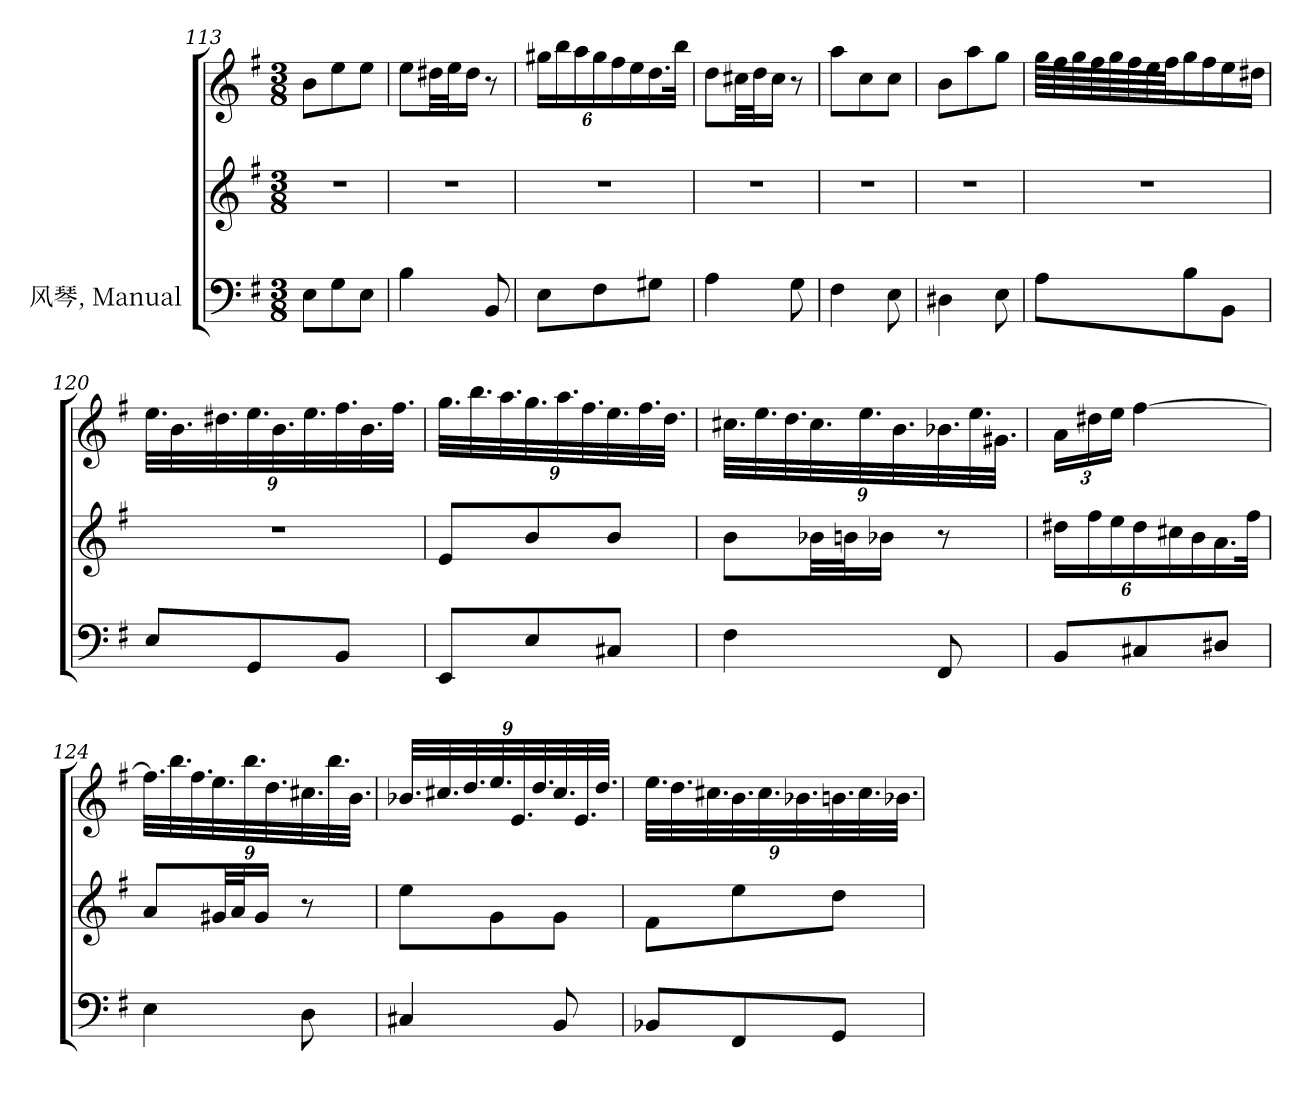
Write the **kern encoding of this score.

**kern	**kern	**kern
*part1	*part1	*part1
*staff3	*staff2	*staff1
*I"风琴, Manual	*	*
*clefF4	*clefG2	*clefG2
*k[f#]	*k[f#]	*k[f#]
*M3/8	*M3/8	*M3/8
=113	=113	=113
8E\L	4.r	8b\L
8G\	.	8ee\
8E\J	.	8ee\J
!!LO:PB:g=z
=114	=114	=114
4B\	4.r	8ee\L
.	.	32dd#X\LL
.	.	32ee\J
.	.	16dd#\JJ
8BB/	.	8r
=115	=115	=115
*	*	*Xbrackettup
8E\L	4.r	24gg#X\LL
.	.	24bb\
.	.	24aa\
8F#\	.	24gg#\
.	.	24ff#\
.	.	24ee\
8G#X\J	.	16.dd\
.	.	32bb\JJk
=116	=116	=116
4A\	4.r	8dd\L
.	.	32cc#X\LL
.	.	32dd\J
.	.	16cc#\JJ
8G\	.	8r
=117	=117	=117
4F#\	4.r	8aa\L
.	.	8cc\
8E\	.	8cc\J
=118	=118	=118
4D#X\	4.r	8b\L
.	.	8aa\
8E\	.	8gg\J
=119	=119	=119
8A\L	4.r	64gg\LLLL
.	.	64ff#\
.	.	64gg\
.	.	64ff#\
.	.	64gg\
.	.	64ff#\
.	.	64ee\
.	.	64ff#\JJ
8B\	.	16gg\
.	.	16ff#\
8BB\J	.	16ee\
.	.	16dd#X\JJ
!!LO:LB:g=z
=120	=120	=120
8E/L	4.r	36.ee\LLL
.	.	36.b\
.	.	36.dd#X\
8GG/	.	36.ee\
.	.	36.b\
.	.	36.ee\
8BB/J	.	36.ff#\
.	.	36.b\
.	.	36.ff#\JJJ
=121	=121	=121
8EE/L	8e/L	36.gg\LLL
.	.	36.bb\
.	.	36.aa\
8E/	8b/	36.gg\
.	.	36.aa\
.	.	36.ff#\
8C#X/J	8b/J	36.ee\
.	.	36.ff#\
.	.	36.dd\JJJ
=122	=122	=122
4F#\	8b\L	36.cc#X\LLL
.	.	36.ee\
.	.	36.dd\
.	32b-X\LL	36.cc#\
.	32bn\J	.
.	.	36.ee\
.	16b-X\JJ	.
.	.	36.b\
8FF#/	8r	36.b-X\
.	.	36.ee\
.	.	36.g#X\JJJ
!!LO:LB:g=z
=123	=123	=123
*	*Xbrackettup	*
8BB/L	24dd#X\LL	24a\LL
.	24ff#\	24dd#X\
.	24ee\	24ee\JJ
8C#X/	24dd#\	[4ff#\
.	24cc#X\	.
.	24b\	.
8D#X/J	16.a\	.
.	32ff#\JJk	.
=124	=124	=124
4E\	8a/L	36.ff#\LLL]
.	.	36.bb\
.	.	36.ff#\
.	32g#X/LL	36.ee\
.	32a/J	.
.	.	36.bb\
.	16g#/JJ	.
.	.	36.dd\
8D\	8r	36.cc#X\
.	.	36.bb\
.	.	36.b\JJJ
=125	=125	=125
4C#X/	8ee\L	36.b-X/LLL
.	.	36.cc#X/
.	.	36.dd/
.	8g\	36.ee/
.	.	36.e/
.	.	36.dd/
8BB/	8g\J	36.cc#/
.	.	36.e/
.	.	36.dd/JJJ
!!LO:LB:g=z
=126	=126	=126
8BB-X/L	8f#\L	36.ee\LLL
.	.	36.dd\
.	.	36.cc#X\
8FF#/	8ee\	36.b\
.	.	36.cc#\
.	.	36.b-X\
8GG/J	8dd\J	36.bn\
.	.	36.cc#\
.	.	36.b-X\JJJ
=	=	=
*-	*-	*-
